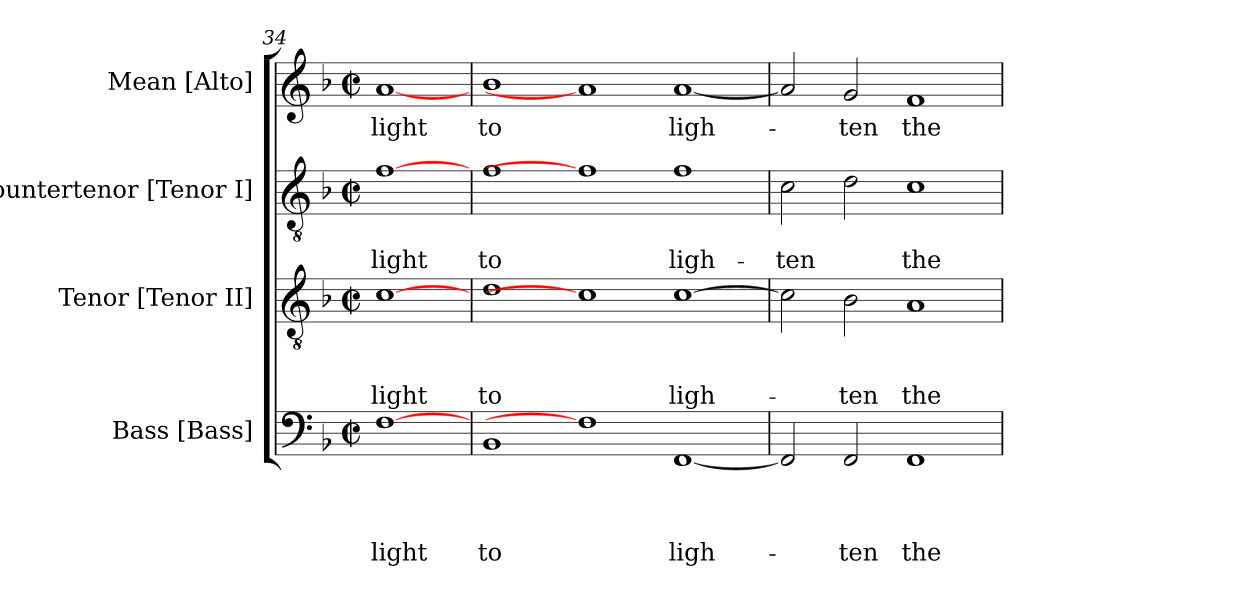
**kern	**text	**text	**text	**text	**kern	**text	**text	**text	**kern	**text	**text	**kern	**text
*part4	*part4	*part4	*part4	*part4	*part3	*part3	*part3	*part3	*part2	*part2	*part2	*part1	*part1
*staff4	*staff4	*staff4	*staff4	*staff4	*staff3	*staff3	*staff3	*staff3	*staff2	*staff2	*staff2	*staff1	*staff1
*I"Bass [Bass]	*	*	*	*	*I"Tenor [Tenor II]	*	*	*	*I"Countertenor [Tenor I]	*	*	*I"Mean [Alto]	*
*clefF4	*	*	*	*	*clefGv2	*	*	*	*clefGv2	*	*	*clefG2	*
*k[b-]	*	*	*	*	*k[b-]	*	*	*	*k[b-]	*	*	*k[b-]	*
*F:	*	*	*	*	*F:	*	*	*	*F:	*	*	*F:	*
*M2/2	*	*	*	*	*M2/2	*	*	*	*M2/2	*	*	*M2/2	*
*met(c|)	*	*	*	*	*met(c|)	*	*	*	*met(c|)	*	*	*met(c|)	*
=34	=34	=34	=34	=34	=34	=34	=34	=34	=34	=34	=34	=34	=34
!	!	!	!	!LO:LY:b	!	!	!	!LO:LY:b	!	!	!LO:LY:b	!	!LO:LY:b
[1F	.	.	.	light	[1c	.	.	light	[1f	.	light	[1a	light
=35	=35	=35	=35	=35	=35	=35	=35	=35	=35	=35	=35	=35	=35
!	!	!	!	!LO:LY:b	!	!	!	!LO:LY:b	!	!	!LO:LY:b	!	!LO:LY:b
1BB-	.	.	.	to	1d	.	.	to	1f	.	to	1b-	to
1F]	.	.	.	.	1c]	.	.	.	1f]	.	.	1a]	.
!	!	!	!	!LO:LY:b	!	!	!	!LO:LY:b	!	!	!LO:LY:b	!	!LO:LY:b
[<1FF	.	.	.	ligh-	[>1c	.	.	ligh-	1f	.	ligh-	[<1a	ligh-
=36	=36	=36	=36	=36	=36	=36	=36	=36	=36	=36	=36	=36	=36
!	!	!	!	!	!	!	!	!	!	!	!LO:LY:b	!	!
2FF/]	.	.	.	.	2c\]	.	.	.	2c\	.	-ten	2a/]	.
!	!	!	!	!LO:LY:b	!	!	!	!LO:LY:b	!	!	!	!	!LO:LY:b
2FF/	.	.	.	-ten	2B-\	.	.	-ten	2d\	.	.	2g/	-ten
!	!	!	!	!LO:LY:b	!	!	!	!LO:LY:b	!	!	!LO:LY:b	!	!LO:LY:b
1FF	.	.	.	the	1A	.	.	the	1c	.	the	1f	the
=	=	=	=	=	=	=	=	=	=	=	=	=	=
*-	*-	*-	*-	*-	*-	*-	*-	*-	*-	*-	*-	*-	*-
